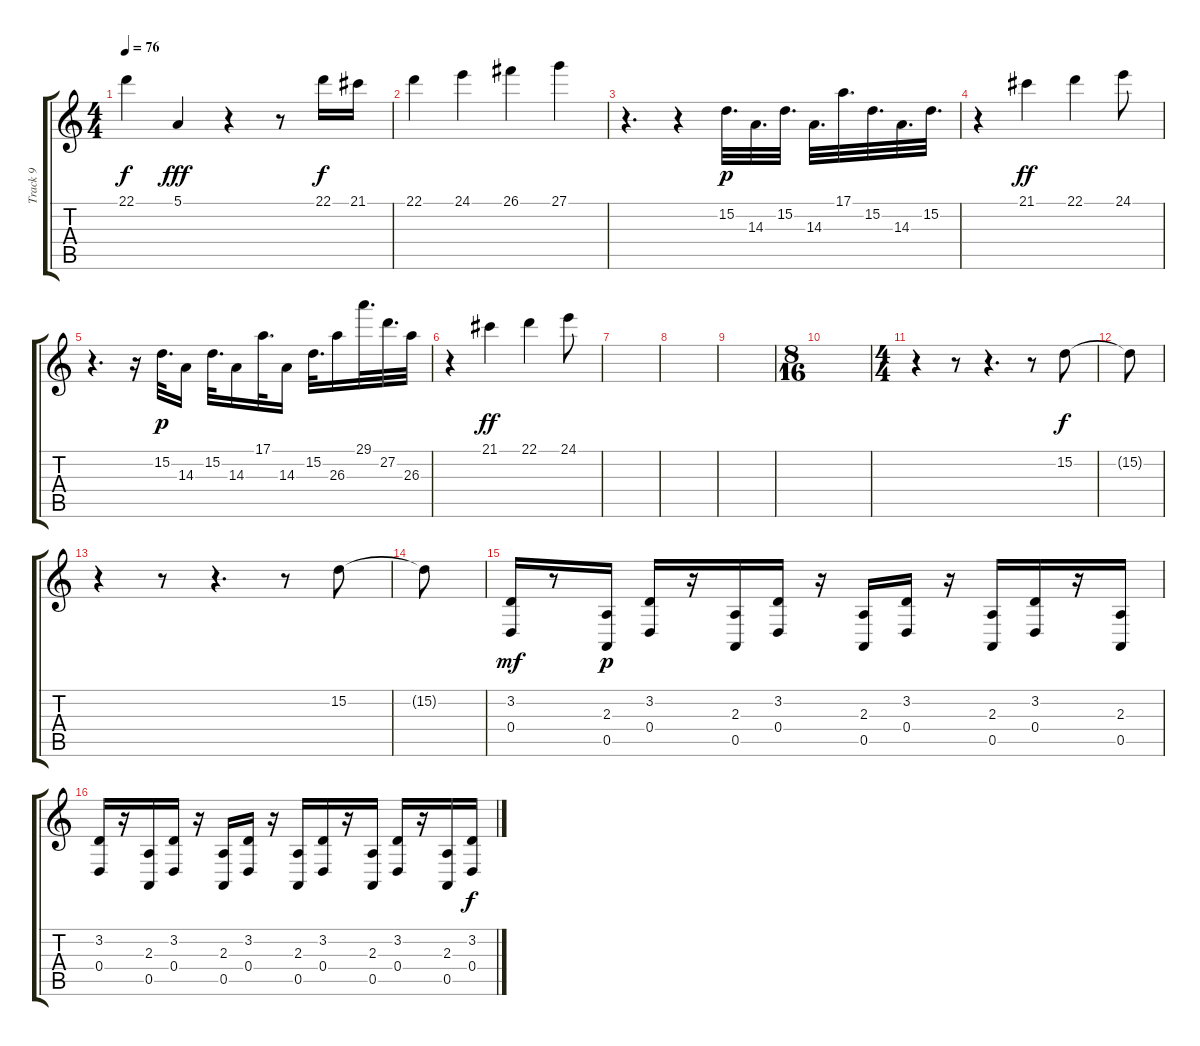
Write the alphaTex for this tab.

\track ("Track 9" "Track 9") {instrument musicbox}
\staff {score tabs}
\tuning (E4 B3 G3 D3 A2 E2) {hide}
\ts (4 4)
\tempo 76
\clef g2
\ks c
22.1.4{dy f} 5.1.4{dy fff instrument vibraphone} r.4 r.8 22.1.16{dy f volume 10 instrument musicbox} 21.1.16 |
22.1.4 24.1.4 26.1.4 27.1.4 |
r.4{d} r.4{instrument fx4atmosphere} 15.2.32{d dy p} 14.3.32{d} 15.2.32{d} 14.3.32{d} 17.1.32{d} 15.2.32{d} 14.3.32{d} 15.2.32{d} |
r.4{volume 10 instrument musicbox} 21.1.4{dy ff} 22.1.4 24.1.8 |
r.4{d} r.16{instrument fx4atmosphere} 15.2.32{d dy p} 14.3.16 15.2.32{d} 14.3.16 17.1.32{d} 14.3.16 15.2.32{d} 26.3.16 29.1.32{d} 27.2.32{d} 26.3.32 |
r.4{volume 10 instrument musicbox} 21.1.4{dy ff} 22.1.4 24.1.8 |
|
|
|
\ts (8 16)
|
\ts (4 4)
r.4{volume 7 balance 0 instrument fx5brightness} r.8 r.4{d} r.8 15.2.8{dy f} |
15.2{t}.8 |
r.4 r.8 r.4{d} r.8 15.2.8 |
15.2{t}.8 |
(3.2 0.4).16{dy mf balance 0 instrument clavinet} r.8 (2.3 0.5).16{dy p volume 0} (3.2 0.4).16 r.16 (2.3 0.5).16 (3.2 0.4).16 r.16 (2.3 0.5).16 (3.2 0.4).16 r.16 (2.3 0.5).16 (3.2 0.4).16 r.16 (2.3 0.5).16 |
(3.2 0.4).16 r.16 (2.3 0.5).16 (3.2 0.4).16 r.16 (2.3 0.5).16 (3.2 0.4).16 r.16 (2.3 0.5).16 (3.2 0.4).16 r.16 (2.3 0.5).16 (3.2 0.4).16 r.16 (2.3 0.5).16 (3.2 0.4).16{dy f volume 8 balance 16}
